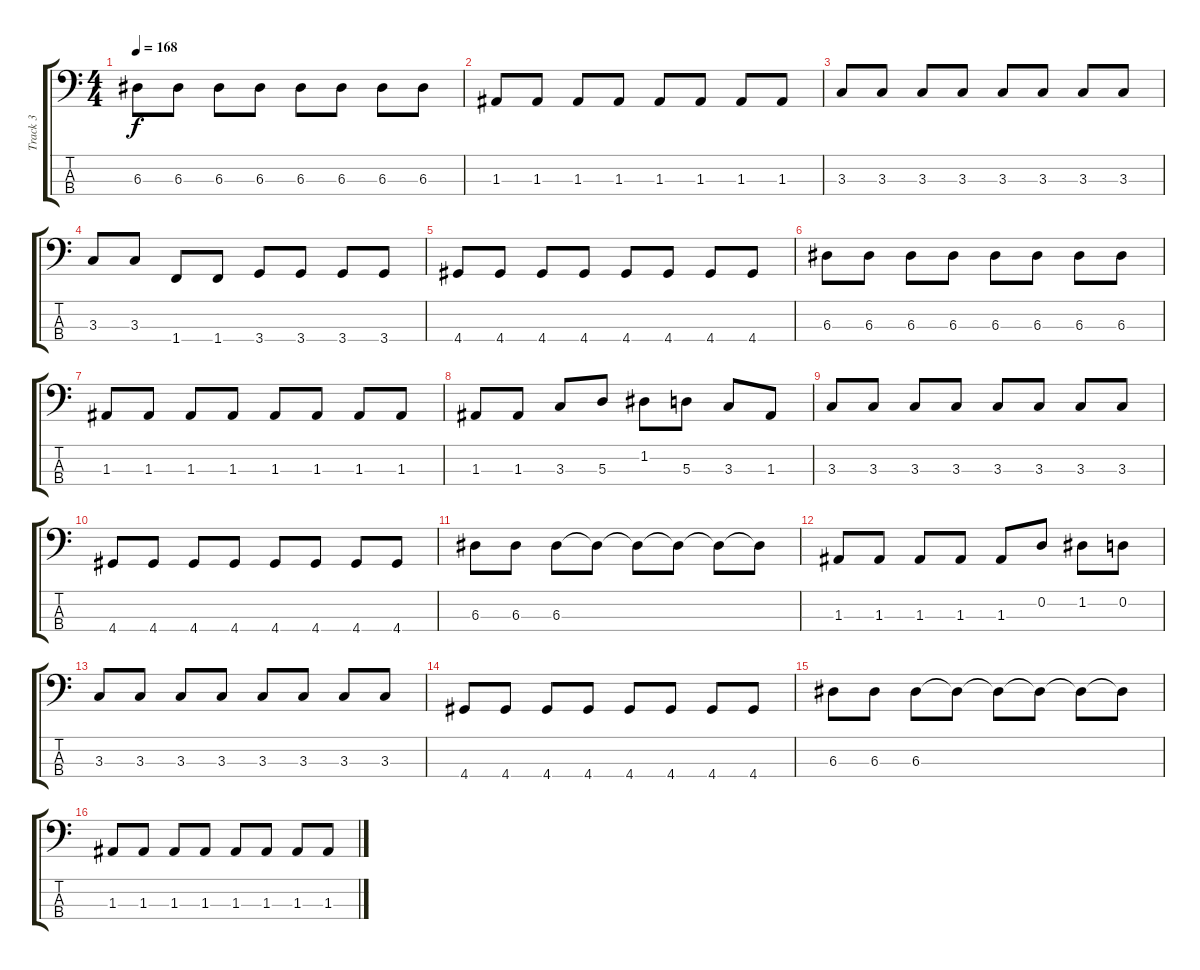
\track ("Track 3" "Track 3") {instrument electricbassfinger}
\staff {score tabs}
\tuning (G2 D2 A1 E1) {hide}
\ts (4 4)
\tempo 168
\clef f4
\ks c
6.3.8{dy f} 6.3.8 6.3.8 6.3.8 6.3.8 6.3.8 6.3.8 6.3.8 |
1.3.8 1.3.8 1.3.8 1.3.8 1.3.8 1.3.8 1.3.8 1.3.8 |
3.3.8 3.3.8 3.3.8 3.3.8 3.3.8 3.3.8 3.3.8 3.3.8 |
3.3.8 3.3.8 1.4.8 1.4.8 3.4.8 3.4.8 3.4.8 3.4.8 |
4.4.8 4.4.8 4.4.8 4.4.8 4.4.8 4.4.8 4.4.8 4.4.8 |
6.3.8 6.3.8 6.3.8 6.3.8 6.3.8 6.3.8 6.3.8 6.3.8 |
1.3.8 1.3.8 1.3.8 1.3.8 1.3.8 1.3.8 1.3.8 1.3.8 |
1.3.8 1.3.8 3.3.8 5.3.8 1.2.8 5.3.8 3.3.8 1.3.8 |
3.3.8 3.3.8 3.3.8 3.3.8 3.3.8 3.3.8 3.3.8 3.3.8 |
4.4.8 4.4.8 4.4.8 4.4.8 4.4.8 4.4.8 4.4.8 4.4.8 |
6.3.8 6.3.8 6.3.8 6.3{t}.8 6.3{t}.8 6.3{t}.8 6.3{t}.8 6.3{t}.8 |
1.3.8 1.3.8 1.3.8 1.3.8 1.3.8 0.2.8 1.2.8 0.2.8 |
3.3.8 3.3.8 3.3.8 3.3.8 3.3.8 3.3.8 3.3.8 3.3.8 |
4.4.8 4.4.8 4.4.8 4.4.8 4.4.8 4.4.8 4.4.8 4.4.8 |
6.3.8 6.3.8 6.3.8 6.3{t}.8 6.3{t}.8 6.3{t}.8 6.3{t}.8 6.3{t}.8 |
1.3.8 1.3.8 1.3.8 1.3.8 1.3.8 1.3.8 1.3.8 1.3.8
